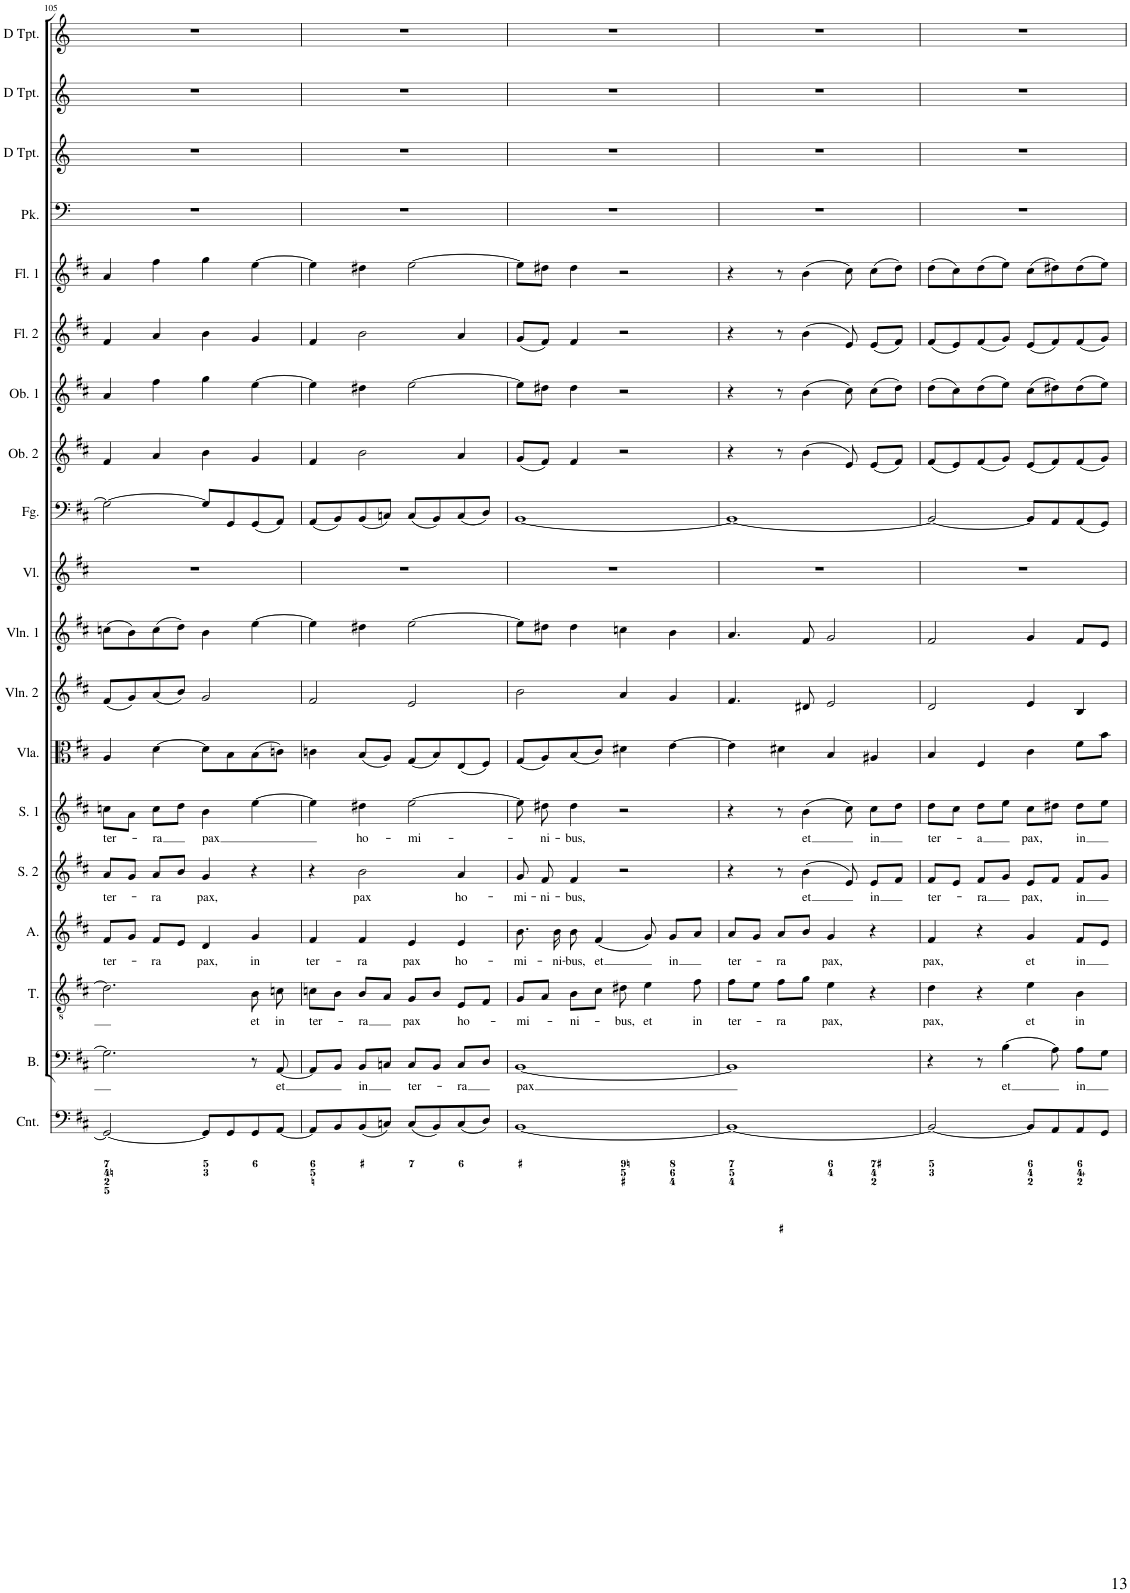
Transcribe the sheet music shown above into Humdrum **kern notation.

**kern	**kern	**text	**kern	**text	**kern	**text	**kern	**text	**kern	**text	**kern	**kern	**kern	**kern	**kern	**kern	**kern	**kern	**kern	**kern	**kern	**kern	**kern
*part19	*part18	*part18	*part17	*part17	*part16	*part16	*part15	*part15	*part14	*part14	*part13	*part12	*part11	*part10	*part9	*part8	*part7	*part6	*part5	*part4	*part3	*part2	*part1
*staff19	*staff18	*staff18	*staff17	*staff17	*staff16	*staff16	*staff15	*staff15	*staff14	*staff14	*staff13	*staff12	*staff11	*staff10	*staff9	*staff8	*staff7	*staff6	*staff5	*staff4	*staff3	*staff2	*staff1
*I"Continuo	*I"Basso	*	*I"Tenore	*	*I"Alto	*	*I"Soprano 2	*	*I"Soprano 1	*	*I"Viola	*I"Violino 2	*I"Violino 1	*I"Violino solo	*I"Fagotti	*I"Oboe d'amore 2	*I"Oboe d'amore 1	*I"Flauto traverso 2	*I"Flauto traverso 1	*I"Pauke	*I"D Trompete	*I"D Trompete	*I"D Trompete
*I'Cnt.	*I'B.	*	*I'T.	*	*I'A.	*	*I'S. 2	*	*I'S. 1	*	*I'Vla.	*I'Vln. 2	*I'Vln. 1	*I'Vl.	*I'Fg.	*I'Ob. 2	*I'Ob. 1	*I'Fl. 2	*I'Fl. 1	*I'Pk.	*I'D Tpt.	*I'D Tpt.	*I'D Tpt.
!!LO:PB:g=z
*clefF4	*clefF4	*	*clefGv2	*	*clefG2	*	*clefG2	*	*clefG2	*	*clefC3	*clefG2	*clefG2	*clefG2	*clefF4	*clefG2	*clefG2	*clefG2	*clefG2	*clefF4	*clefG2	*clefG2	*clefG2
*	*	*	*	*	*	*	*	*	*	*	*	*	*	*	*	*	*	*	*	*Trd-1c-2	*Trd-1c-2	*Trd-1c-2	*Trd-1c-2
*k[f#c#]	*k[f#c#]	*	*k[f#c#]	*	*k[f#c#]	*	*k[f#c#]	*	*k[f#c#]	*	*k[f#c#]	*k[f#c#]	*k[f#c#]	*k[f#c#]	*k[f#c#]	*k[f#c#]	*k[f#c#]	*k[f#c#]	*k[f#c#]	*k[]	*k[]	*k[]	*k[]
*M4/4	*M4/4	*	*M4/4	*	*M4/4	*	*M4/4	*	*M4/4	*	*M4/4	*M4/4	*M4/4	*M4/4	*M4/4	*M4/4	*M4/4	*M4/4	*M4/4	*M4/4	*M4/4	*M4/4	*M4/4
*met(c)	*met(c)	*	*met(c)	*	*met(c)	*	*met(c)	*	*met(c)	*	*met(c)	*met(c)	*met(c)	*met(c)	*met(c)	*met(c)	*met(c)	*met(c)	*met(c)	*met(c)	*met(c)	*met(c)	*met(c)
=105	=105	=105	=105	=105	=105	=105	=105	=105	=105	=105	=105	=105	=105	=105	=105	=105	=105	=105	=105	=105	=105	=105	=105
!	!	!	!	!	!	!LO:LY:b	!	!LO:LY:b	!	!LO:LY:b	!	!	!	!	!	!	!	!	!	!	!	!	!
2GG/_	2.G\]	.	2.d\]	.	8f#/L	ter-	8a/L	ter-	8ccn\L	ter-	4A/	(8f#/L	(8ccn\L	1r	2G\_	4f#/	4a/	4f#/	4a/	1r	1r	1r	1r
.	.	.	.	.	8g/J	.	8g/J	.	8a\J	.	.	8g/)	8b\)	.	.	.	.	.	.	.	.	.	.
!	!	!	!	!	!	!LO:LY:b	!	!LO:LY:b	!	!LO:LY:b	!	!	!	!	!	!	!	!	!	!	!	!	!
.	.	.	.	.	8f#/L	-ra	8a/L	-ra	8cc\L	-ra	[4d\	(8a/	(8cc\	.	.	4a/	4ff#\	4a/	4ff#\	.	.	.	.
.	.	.	.	.	8e/J	.	8b/J	.	8dd\J	.	.	8b/J)	8dd\J)	.	.	.	.	.	.	.	.	.	.
!	!	!	!	!	!	!LO:LY:b	!	!LO:LY:b	!	!LO:LY:b	!	!	!	!	!	!	!	!	!	!	!	!	!
8GG/L]	.	.	.	.	4d/	pax,	4g/	pax,	4b\	pax	8d\L]	2g/	4b\	.	8G/L]	4b\	4gg\	4b\	4gg\	.	.	.	.
8GG/	.	.	.	.	.	.	.	.	.	.	8B\	.	.	.	8GG/	.	.	.	.	.	.	.	.
!	!	!	!	!LO:LY:b	!	!LO:LY:b	!	!	!	!	!	!	!	!	!	!	!	!	!	!	!	!	!
8GG/	8r	.	8B\	et	4g/	in	4r	.	[4ee\	.	(8B\	.	[4ee\	.	(8GG/	4g/	[4ee\	4g/	[4ee\	.	.	.	.
!	!	!LO:LY:b	!	!LO:LY:b	!	!	!	!	!	!	!	!	!	!	!	!	!	!	!	!	!	!	!
[8AA/J	[8AA/	et	8cn\	in	.	.	.	.	.	.	8cn\J)	.	.	.	8AA/J)	.	.	.	.	.	.	.	.
=106	=106	=106	=106	=106	=106	=106	=106	=106	=106	=106	=106	=106	=106	=106	=106	=106	=106	=106	=106	=106	=106	=106	=106
!	!	!	!	!LO:LY:b	!	!LO:LY:b	!	!	!	!	!	!	!	!	!	!	!	!	!	!	!	!	!
8AA/L]	8AA/L]	.	8cn\L	ter-	4f#/	ter-	4r	.	4ee\]	.	4cn\	2f#/	4ee\]	1r	(8AA/L	4f#/	4ee\]	4f#/	4ee\]	1r	1r	1r	1r
8BB/	8BB/J	.	8B\J	.	.	.	.	.	.	.	.	.	.	.	8BB/)	.	.	.	.	.	.	.	.
!	!	!LO:LY:b	!	!LO:LY:b	!	!LO:LY:b	!	!LO:LY:b	!	!LO:LY:b	!	!	!	!	!	!	!	!	!	!	!	!	!
(8BB/	8BB/L	in	8B/L	-ra	4f#/	-ra	2b\	pax	4dd#X\	ho-	(8B/L	.	4dd#X\	.	(8BB/	2b\	4dd#X\	2b\	4dd#X\	.	.	.	.
8Cn/J)	8Cn/J	.	8A/J	.	.	.	.	.	.	.	8A/J)	.	.	.	8Cn/J)	.	.	.	.	.	.	.	.
!	!	!LO:LY:b	!	!LO:LY:b	!	!LO:LY:b	!	!	!	!LO:LY:b	!	!	!	!	!	!	!	!	!	!	!	!	!
(8C/L	8C/L	ter-	8G/L	pax	4e/	pax	.	.	[2ee\	-mi-	(8G/L	2e/	[2ee\	.	(8C/L	.	[2ee\	.	[2ee\	.	.	.	.
8BB/)	8BB/J	.	8B/J	.	.	.	.	.	.	.	8B/)	.	.	.	8BB/)	.	.	.	.	.	.	.	.
!	!	!LO:LY:b	!	!LO:LY:b	!	!LO:LY:b	!	!LO:LY:b	!	!	!	!	!	!	!	!	!	!	!	!	!	!	!
(8C/	8C/L	-ra	8E/L	ho-	4e/	ho-	4a/	ho-	.	.	(8E/	.	.	.	(8C/	4a/	.	4a/	.	.	.	.	.
8D/J)	8D/J	.	8F#/J	.	.	.	.	.	.	.	8F#/J)	.	.	.	8D/J)	.	.	.	.	.	.	.	.
=107	=107	=107	=107	=107	=107	=107	=107	=107	=107	=107	=107	=107	=107	=107	=107	=107	=107	=107	=107	=107	=107	=107	=107
!	!	!LO:LY:b	!	!LO:LY:b	!	!LO:LY:b	!	!LO:LY:b	!	!	!	!	!	!	!	!	!	!	!	!	!	!	!
[1BB	[1BB	pax	8G/L	-mi-	8.b\	-mi-	8g/	-mi-	8ee\]	.	(8G/L	2b\	8ee\L]	1r	[1BB	(8g/L	8ee\L]	(8g/L	8ee\L]	1r	1r	1r	1r
!	!	!	!	!	!	!	!	!LO:LY:b	!	!LO:LY:b	!	!	!	!	!	!	!	!	!	!	!	!	!
.	.	.	8A/J	.	.	.	8f#/	-ni-	8dd#X\	-ni-	8A/)	.	8dd#X\J	.	.	8f#/J)	8dd#X\J	8f#/J)	8dd#X\J	.	.	.	.
!	!	!	!	!	!	!LO:LY:b	!	!	!	!	!	!	!	!	!	!	!	!	!	!	!	!	!
.	.	.	.	.	16b\	-ni-	.	.	.	.	.	.	.	.	.	.	.	.	.	.	.	.	.
!	!	!	!	!LO:LY:b	!	!LO:LY:b	!	!LO:LY:b	!	!LO:LY:b	!	!	!	!	!	!	!	!	!	!	!	!	!
.	.	.	8B\L	-ni-	8b\	-bus,	4f#/	-bus,	4dd#\	-bus,	(8B/	.	4dd#\	.	.	4f#/	4dd#\	4f#/	4dd#\	.	.	.	.
!	!	!	!	!	!	!LO:LY:b	!	!	!	!	!	!	!	!	!	!	!	!	!	!	!	!	!
.	.	.	8c#\J	.	(4f#/	et	.	.	.	.	8c#/J)	.	.	.	.	.	.	.	.	.	.	.	.
!	!	!	!	!LO:LY:b	!	!	!	!	!	!	!	!	!	!	!	!	!	!	!	!	!	!	!
.	.	.	8d#X\	-bus,	.	.	2r	.	2r	.	4d#X\	4a/	4ccn\	.	.	2r	2r	2r	2r	.	.	.	.
!	!	!	!	!LO:LY:b	!	!	!	!	!	!	!	!	!	!	!	!	!	!	!	!	!	!	!
.	.	.	4e\	et	8g/)	.	.	.	.	.	.	.	.	.	.	.	.	.	.	.	.	.	.
!	!	!	!	!	!	!LO:LY:b	!	!	!	!	!	!	!	!	!	!	!	!	!	!	!	!	!
.	.	.	.	.	8g/L	in	.	.	.	.	[4e\	4g/	4b\	.	.	.	.	.	.	.	.	.	.
!	!	!	!	!LO:LY:b	!	!	!	!	!	!	!	!	!	!	!	!	!	!	!	!	!	!	!
.	.	.	8f#\	in	8a/J	.	.	.	.	.	.	.	.	.	.	.	.	.	.	.	.	.	.
=108	=108	=108	=108	=108	=108	=108	=108	=108	=108	=108	=108	=108	=108	=108	=108	=108	=108	=108	=108	=108	=108	=108	=108
!	!	!	!	!LO:LY:b	!	!LO:LY:b	!	!	!	!	!	!	!	!	!	!	!	!	!	!	!	!	!
1BB_	1BB]	.	8f#\L	ter-	8a/L	ter-	4r	.	4r	.	4e\]	4.f#/	4.a/	1r	1BB_	4r	4r	4r	4r	1r	1r	1r	1r
.	.	.	8e\J	.	8g/J	.	.	.	.	.	.	.	.	.	.	.	.	.	.	.	.	.	.
!	!	!	!	!LO:LY:b	!	!LO:LY:b	!	!	!	!	!	!	!	!	!	!	!	!	!	!	!	!	!
.	.	.	8f#\L	-ra	8a/L	-ra	8r	.	8r	.	4d#X\	.	.	.	.	8r	8r	8r	8r	.	.	.	.
!	!	!	!	!	!	!	!	!LO:LY:b	!	!LO:LY:b	!	!	!	!	!	!	!	!	!	!	!	!	!
.	.	.	8g\J	.	8b/J	.	(4b\	et	(4b\	et	.	8d#X/	8f#/	.	.	(4b\	(4b\	(4b\	(4b\	.	.	.	.
!	!	!	!	!LO:LY:b	!	!LO:LY:b	!	!	!	!	!	!	!	!	!	!	!	!	!	!	!	!	!
.	.	.	4e\	pax,	4g/	pax,	.	.	.	.	4B/	2e/	2g/	.	.	.	.	.	.	.	.	.	.
.	.	.	.	.	.	.	8e/)	.	8cc#\)	.	.	.	.	.	.	8e/)	8cc#\)	8e/)	8cc#\)	.	.	.	.
!	!	!	!	!	!	!	!	!LO:LY:b	!	!LO:LY:b	!	!	!	!	!	!	!	!	!	!	!	!	!
.	.	.	4r	.	4r	.	8e/L	in	8cc#\L	in	4A#X/	.	.	.	.	(8e/L	(8cc#\L	(8e/L	(8cc#\L	.	.	.	.
.	.	.	.	.	.	.	8f#/J	.	8dd\J	.	.	.	.	.	.	8f#/J)	8dd\J)	8f#/J)	8dd\J)	.	.	.	.
=109	=109	=109	=109	=109	=109	=109	=109	=109	=109	=109	=109	=109	=109	=109	=109	=109	=109	=109	=109	=109	=109	=109	=109
!	!	!	!	!LO:LY:b	!	!LO:LY:b	!	!LO:LY:b	!	!LO:LY:b	!	!	!	!	!	!	!	!	!	!	!	!	!
2BB/_	4r	.	4d\	pax,	4f#/	pax,	8f#/L	ter-	8dd\L	ter-	4B/	2d/	2f#/	1r	2BB/_	(8f#/L	(8dd\L	(8f#/L	(8dd\L	1r	1r	1r	1r
.	.	.	.	.	.	.	8e/J	.	8cc#\J	.	.	.	.	.	.	8e/)	8cc#\)	8e/)	8cc#\)	.	.	.	.
!	!	!	!	!	!	!	!	!LO:LY:b	!	!LO:LY:b	!	!	!	!	!	!	!	!	!	!	!	!	!
.	8r	.	4r	.	4r	.	8f#/L	-ra	8dd\L	-a	4F#/	.	.	.	.	(8f#/	(8dd\	(8f#/	(8dd\	.	.	.	.
!	!	!LO:LY:b	!	!	!	!	!	!	!	!	!	!	!	!	!	!	!	!	!	!	!	!	!
.	(4B\	et	.	.	.	.	8g/J	.	8ee\J	.	.	.	.	.	.	8g/J)	8ee\J)	8g/J)	8ee\J)	.	.	.	.
!	!	!	!	!LO:LY:b	!	!LO:LY:b	!	!LO:LY:b	!	!LO:LY:b	!	!	!	!	!	!	!	!	!	!	!	!	!
8BB/L]	.	.	4e\	et	4g/	et	8e/L	pax,	8cc#\L	pax,	4c#\	4e/	4g/	.	8BB/L]	(8e/L	(8cc#\L	(8e/L	(8cc#\L	.	.	.	.
8AA/	8A\)	.	.	.	.	.	8f#/J	.	8dd#X\J	.	.	.	.	.	8AA/	8f#/)	8dd#X\)	8f#/)	8dd#X\)	.	.	.	.
!	!	!LO:LY:b	!	!LO:LY:b	!	!LO:LY:b	!	!LO:LY:b	!	!LO:LY:b	!	!	!	!	!	!	!	!	!	!	!	!	!
8AA/	8A\L	in	4B\	in	8f#/L	in	8f#/L	in	8dd#\L	in	8f#\L	4B/	8f#/L	.	(8AA/	(8f#/	(8dd#\	(8f#/	(8dd#\	.	.	.	.
8GG/J	8G\J	.	.	.	8e/J	.	8g/J	.	8ee\J	.	8b\J	.	8e/J	.	8GG/J)	8g/J)	8ee\J)	8g/J)	8ee\J)	.	.	.	.
=	=	=	=	=	=	=	=	=	=	=	=	=	=	=	=	=	=	=	=	=	=	=	=
*-	*-	*-	*-	*-	*-	*-	*-	*-	*-	*-	*-	*-	*-	*-	*-	*-	*-	*-	*-	*-	*-	*-	*-
